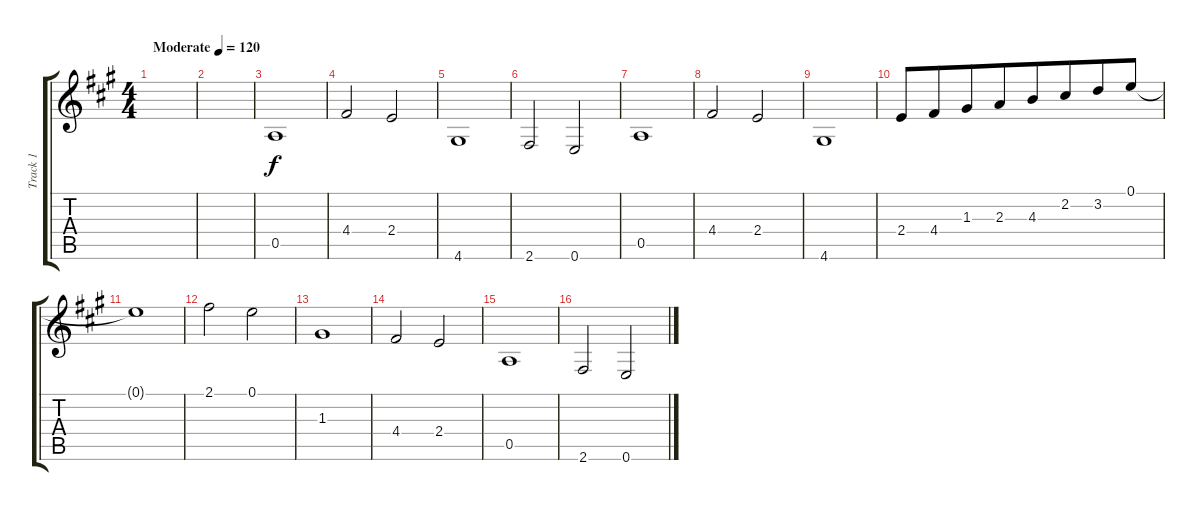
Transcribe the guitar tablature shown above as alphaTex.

\track ("Track 1" "Track 1") {instrument acousticguitarsteel}
\staff {score tabs}
\tuning (E4 B3 G3 D3 A2 E2) {hide}
\ts (4 4)
\tempo (120 "Moderate")
\clef g2
\ks a
|
|
0.5.1 |
4.4.2 2.4.2 |
4.6.1 |
2.6.2 0.6.2 |
0.5.1 |
4.4.2 2.4.2 |
4.6.1 |
2.4.8{beam merge} 4.4.8{beam merge} 1.3.8{beam merge} 2.3.8{beam merge} 4.3.8{beam merge} 2.2.8{beam merge} 3.2.8{beam merge} 0.1.8 |
0.1{t}.1 |
2.1.2 0.1.2 |
1.3.1 |
4.4.2 2.4.2 |
0.5.1 |
2.6.2 0.6.2
